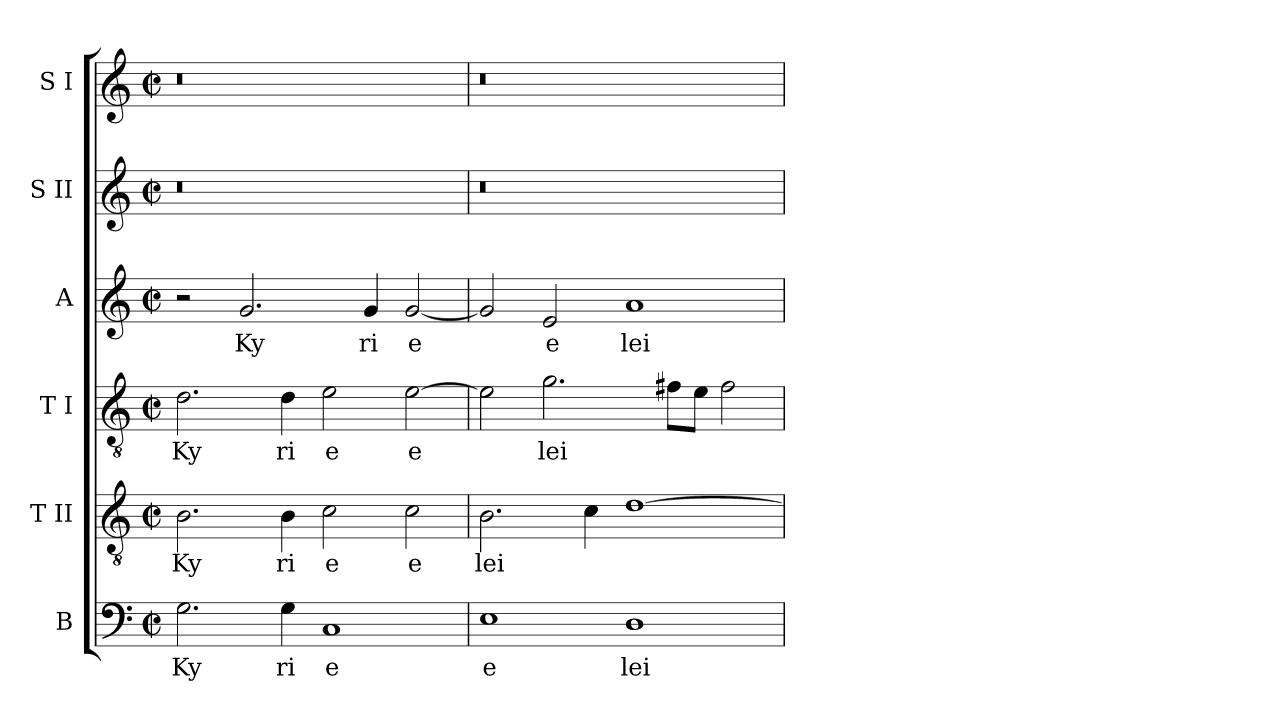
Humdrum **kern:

**kern	**text	**kern	**text	**kern	**text	**kern	**text	**kern	**kern
*part6	*part6	*part5	*part5	*part4	*part4	*part3	*part3	*part2	*part1
*staff6	*staff6	*staff5	*staff5	*staff4	*staff4	*staff3	*staff3	*staff2	*staff1
*I"B	*	*I"T II	*	*I"T I	*	*I"A	*	*I"S II	*I"S I
*I'B	*	*I'T II	*	*I'T I	*	*I'A	*	*I'S II	*I'S I
!!LO:PB:g=z
*stria5	*	*stria5	*	*stria5	*	*stria5	*	*stria5	*stria5
*clefF4	*	*clefGv2	*	*clefGv2	*	*clefG2	*	*clefG2	*clefG2
*k[]	*	*k[]	*	*k[]	*	*k[]	*	*k[]	*k[]
*C:	*	*C:	*	*C:	*	*C:	*	*C:	*C:
*M2/2	*	*M2/2	*	*M2/2	*	*M2/2	*	*M2/2	*M2/2
*met(c|)	*	*met(c|)	*	*met(c|)	*	*met(c|)	*	*met(c|)	*met(c|)
=1	=1	=1	=1	=1	=1	=1	=1	=1	=1
!	!LO:LY:b:cj	!	!LO:LY:b:cj	!	!LO:LY:b:cj	!	!	!	!
2.G\	Ky	2.B\	Ky	2.d\	Ky	2r	.	0r	0r
!	!	!	!	!	!	!	!LO:LY:b:cj	!	!
.	.	.	.	.	.	2.g/	Ky	.	.
!	!LO:LY:b:cj	!	!LO:LY:b:cj	!	!LO:LY:b:cj	!	!	!	!
4G\	ri	4B\	ri	4d\	ri	.	.	.	.
!	!LO:LY:b:cj	!	!LO:LY:b:cj	!	!LO:LY:b:cj	!	!	!	!
1C	e	2c\	e	2e\	e	.	.	.	.
!	!	!	!	!	!	!	!LO:LY:b:cj	!	!
.	.	.	.	.	.	4g/	ri	.	.
!	!	!	!LO:LY:b:cj	!	!LO:LY:b:cj	!	!LO:LY:b:cj	!	!
.	.	2c\	e	[>2e\	e	[<2g/	e	.	.
=2	=2	=2	=2	=2	=2	=2	=2	=2	=2
!	!LO:LY:b:cj	!	!LO:LY:b:cj	!	!LO:LY:b:cj	!	!LO:LY:b:cj	!	!
1E	e	2.B\	lei	2e\]	.	2g/]	.	0r	0r
!	!	!	!	!	!LO:LY:b:cj	!	!LO:LY:b:cj	!	!
.	.	.	.	2.g\	lei	2e/	e	.	.
!	!	!	!LO:LY:b:cj	!	!	!	!	!	!
.	.	4c\	.	.	.	.	.	.	.
!	!LO:LY:b:cj	!	!LO:LY:b:cj	!	!	!	!LO:LY:b:cj	!	!
1D	lei	[>1d	.	.	.	1a	lei	.	.
!	!	!	!	!	!LO:LY:b:cj	!	!	!	!
.	.	.	.	8f#\L	.	.	.	.	.
!	!	!	!	!	!LO:LY:b:cj	!	!	!	!
.	.	.	.	8e\J	.	.	.	.	.
!	!	!	!	!	!LO:LY:b:cj	!	!	!	!
.	.	.	.	2f#\	.	.	.	.	.
=	=	=	=	=	=	=	=	=	=
*-	*-	*-	*-	*-	*-	*-	*-	*-	*-
